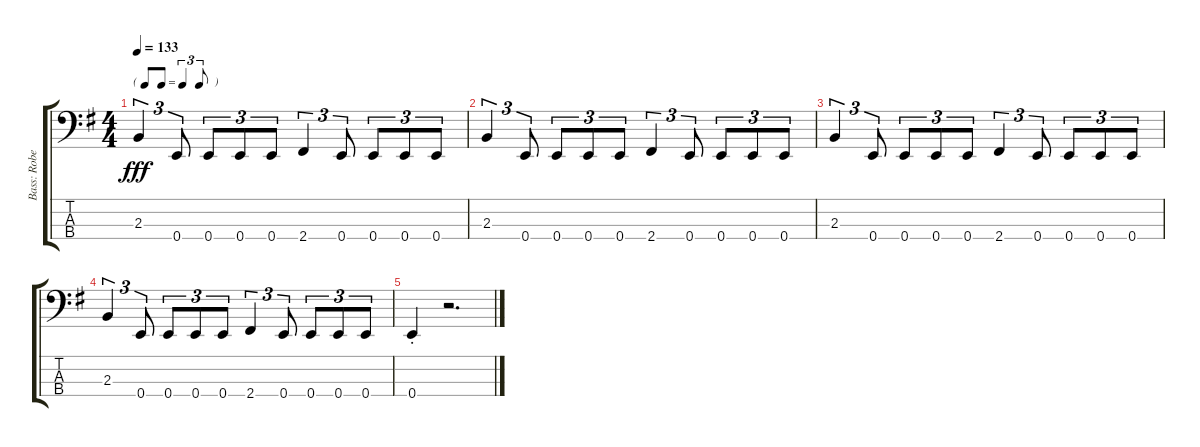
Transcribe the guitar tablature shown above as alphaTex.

\track ("Bass: Robert" "Bass: Robe") {instrument electricbassfinger}
\staff {score tabs}
\tuning (G2 D2 A1 E1) {hide}
\ts (4 4)
\tf triplet8th
\tempo 133
\clef f4
\ks g
2.3.4{tu (3 2) dy fff} 0.4.8{tu (3 2)} 0.4.8{tu (3 2)} 0.4.8{tu (3 2)} 0.4.8{tu (3 2)} 2.4.4{tu (3 2)} 0.4.8{tu (3 2)} 0.4.8{tu (3 2)} 0.4.8{tu (3 2)} 0.4.8{tu (3 2)} |
2.3.4{tu (3 2)} 0.4.8{tu (3 2)} 0.4.8{tu (3 2)} 0.4.8{tu (3 2)} 0.4.8{tu (3 2)} 2.4.4{tu (3 2)} 0.4.8{tu (3 2)} 0.4.8{tu (3 2)} 0.4.8{tu (3 2)} 0.4.8{tu (3 2)} |
2.3.4{tu (3 2)} 0.4.8{tu (3 2)} 0.4.8{tu (3 2)} 0.4.8{tu (3 2)} 0.4.8{tu (3 2)} 2.4.4{tu (3 2)} 0.4.8{tu (3 2)} 0.4.8{tu (3 2)} 0.4.8{tu (3 2)} 0.4.8{tu (3 2)} |
2.3.4{tu (3 2)} 0.4.8{tu (3 2)} 0.4.8{tu (3 2)} 0.4.8{tu (3 2)} 0.4.8{tu (3 2)} 2.4.4{tu (3 2)} 0.4.8{tu (3 2)} 0.4.8{tu (3 2)} 0.4.8{tu (3 2)} 0.4.8{tu (3 2)} |
0.4{st}.4 r.2{d}
